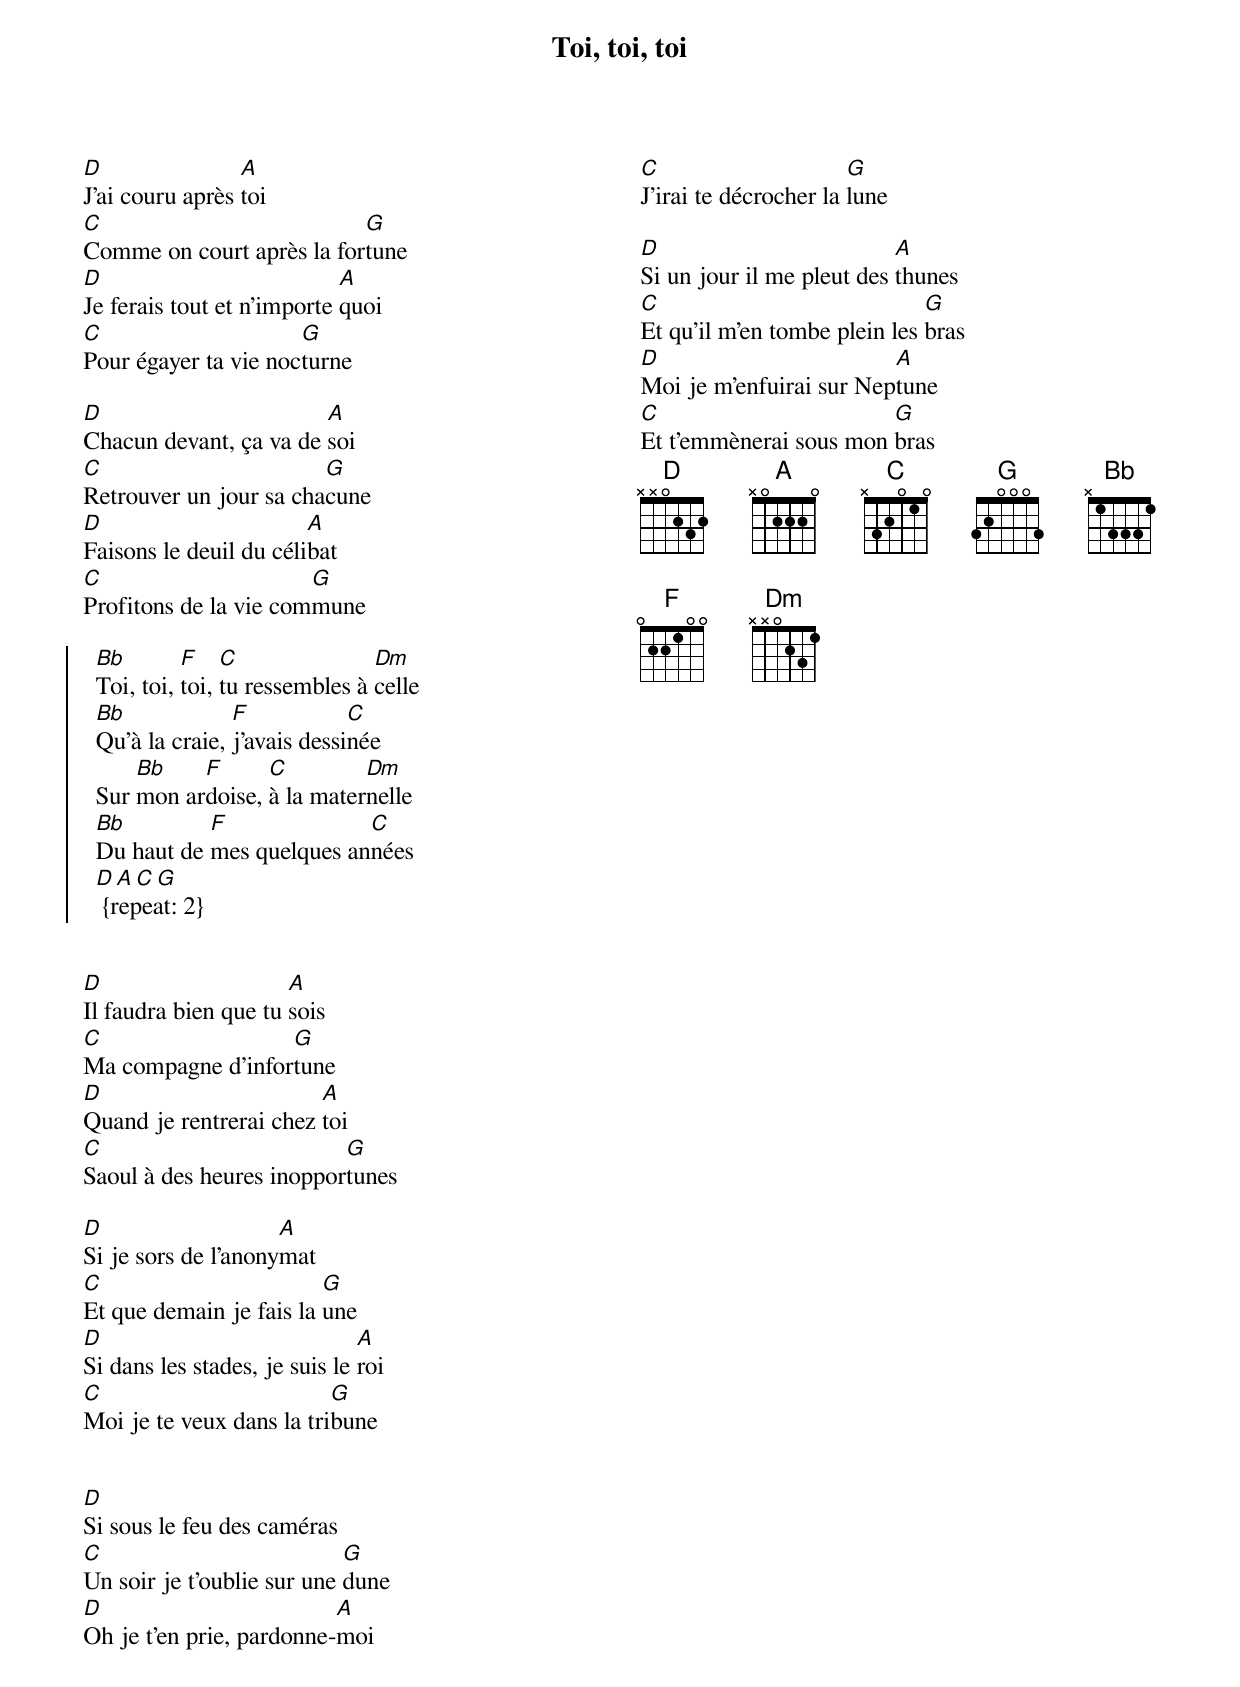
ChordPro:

{title: Toi, toi, toi}
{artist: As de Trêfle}
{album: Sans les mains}
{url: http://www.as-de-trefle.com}
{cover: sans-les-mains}
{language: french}
{columns: 2}
{define: D frets X X 0 2 3 2}
{define: A frets X 0 2 2 2 0}
{define: C frets X 3 2 0 1 0}
{define: G frets 3 2 0 0 0 3}
{define: B& base-fret 1 frets X 0 2 2 2 0}
{define: F base-fret 1 frets 0 2 2 1 0 0}
{define: Dm frets X X 0 2 3 1}
{define: D frets 2 2 2 0}
{define: A frets 2 1 0 0}
{define: C frets 0 0 0 3}
{define: G frets 0 2 3 2}
{define: B& base-fret 1 frets 2 1 0 0}
{define: F frets 2 0 1 0}
{define: Dm frets 2 2 1 0}


[D]J'ai couru après [A]toi
[C]Comme on court après la for[G]tune
[D]Je ferais tout et n'importe [A]quoi
[C]Pour égayer ta vie noc[G]turne

[D]Chacun devant, ça va de [A]soi
[C]Retrouver un jour sa cha[G]cune
[D]Faisons le deuil du céli[A]bat
[C]Profitons de la vie com[G]mune

{start_of_chorus}
  [Bb]Toi, toi, [F]toi, [C]tu ressembles à [Dm]celle
  [Bb]Qu'à la craie, [F]j'avais dessi[C]née
  Sur [Bb]mon ar[F]doise, [C]à la mater[Dm]nelle
  [Bb]Du haut de [F]mes quelques an[C]nées
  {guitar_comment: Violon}
  [D A C G] {repeat: 2}
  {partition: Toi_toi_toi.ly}
{end_of_chorus}


[D]Il faudra bien que tu [A]sois
[C]Ma compagne d'infor[G]tune
[D]Quand je rentrerai chez [A]toi
[C]Saoul à des heures inoppor[G]tunes

[D]Si je sors de l'anony[A]mat
[C]Et que demain je fais la [G]une
[D]Si dans les stades, je suis le [A]roi
[C]Moi je te veux dans la tri[G]bune


[D]Si sous le feu des caméras
[C]Un soir je t'oublie sur une [G]dune
[D]Oh je t'en prie, pardonne-[A]moi
[C]J'irai te décrocher la [G]lune

[D]Si un jour il me pleut des [A]thunes
[C]Et qu'il m'en tombe plein les [G]bras
[D]Moi je m'enfuirai sur Nep[A]tune
[C]Et t'emmènerai sous mon [G]bras
